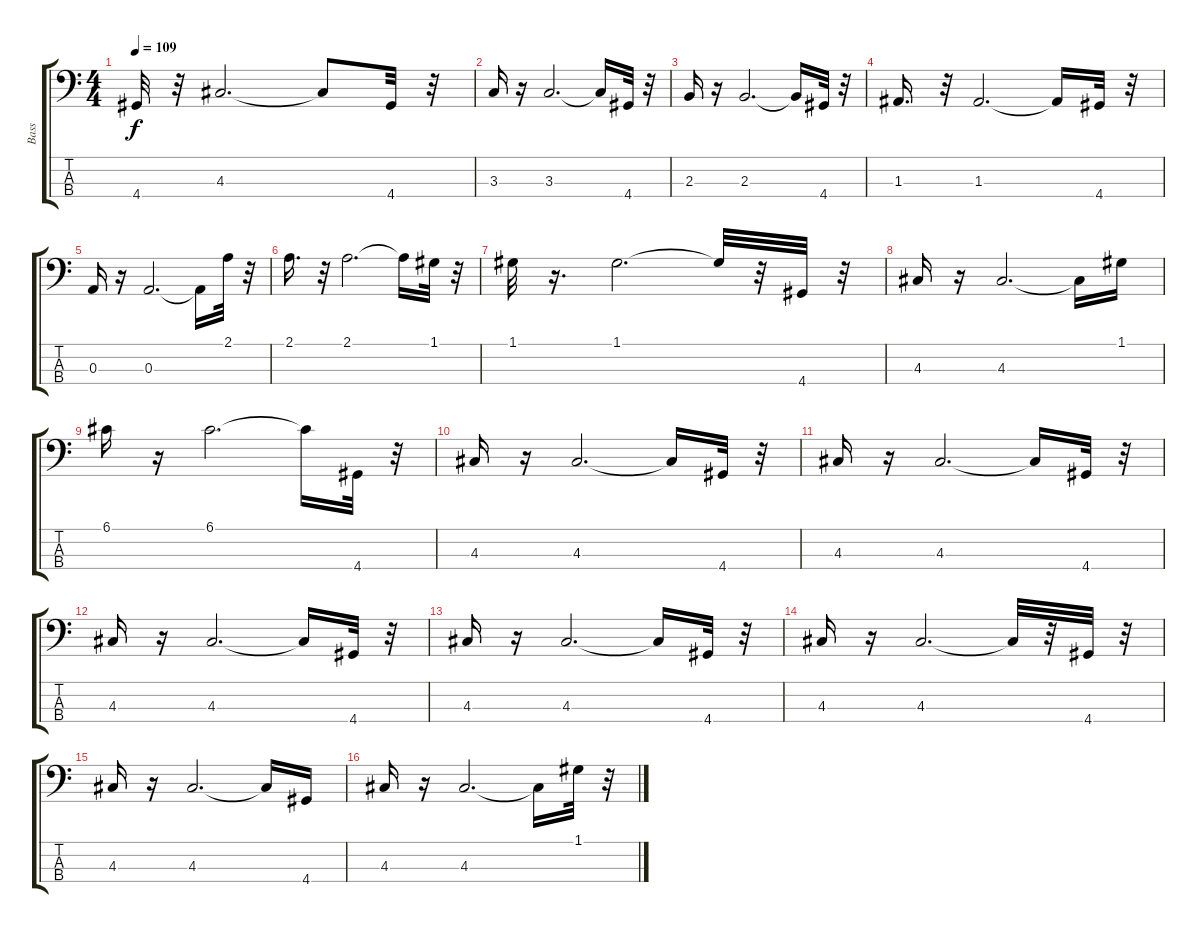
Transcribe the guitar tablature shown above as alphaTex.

\track ("Bass" "Bass") {instrument fretlessbass}
\staff {score tabs}
\tuning (G2 D2 A1 E1) {hide}
\ts (4 4)
\tempo 109
\clef f4
\ks c
4.4.32{dy f} r.32 4.3.2{d} 4.3{t}.8 4.4.32 r.32 |
3.3.16 r.16 3.3.2{d} 3.3{t}.16 4.4.32 r.32 |
2.3.16 r.16 2.3.2{d} 2.3{t}.16 4.4.32 r.32 |
1.3.16{d} r.32 1.3.2{d} 1.3{t}.16 4.4.32 r.32 |
0.3.16 r.16 0.3.2{d} 0.3{t}.16 2.1.32 r.32 |
2.1.16{d} r.32 2.1.2{d} 2.1{t}.16 1.1.32 r.32 |
1.1.32 r.16{d} 1.1.2{d} 1.1{t}.32 r.32 4.4.32 r.32 |
4.3.16 r.16 4.3.2{d} 4.3{t}.16 1.1.16 |
6.1.16 r.16 6.1.2{d} 6.1{t}.16 4.4.32 r.32 |
4.3.16 r.16 4.3.2{d} 4.3{t}.16 4.4.32 r.32 |
4.3.16 r.16 4.3.2{d} 4.3{t}.16 4.4.32 r.32 |
4.3.16 r.16 4.3.2{d} 4.3{t}.16 4.4.32 r.32 |
4.3.16 r.16 4.3.2{d} 4.3{t}.16 4.4.32 r.32 |
4.3.16 r.16 4.3.2{d} 4.3{t}.32 r.32 4.4.32 r.32 |
4.3.16 r.16 4.3.2{d} 4.3{t}.16 4.4.16 |
4.3.16 r.16 4.3.2{d} 4.3{t}.16 1.1.32 r.32
